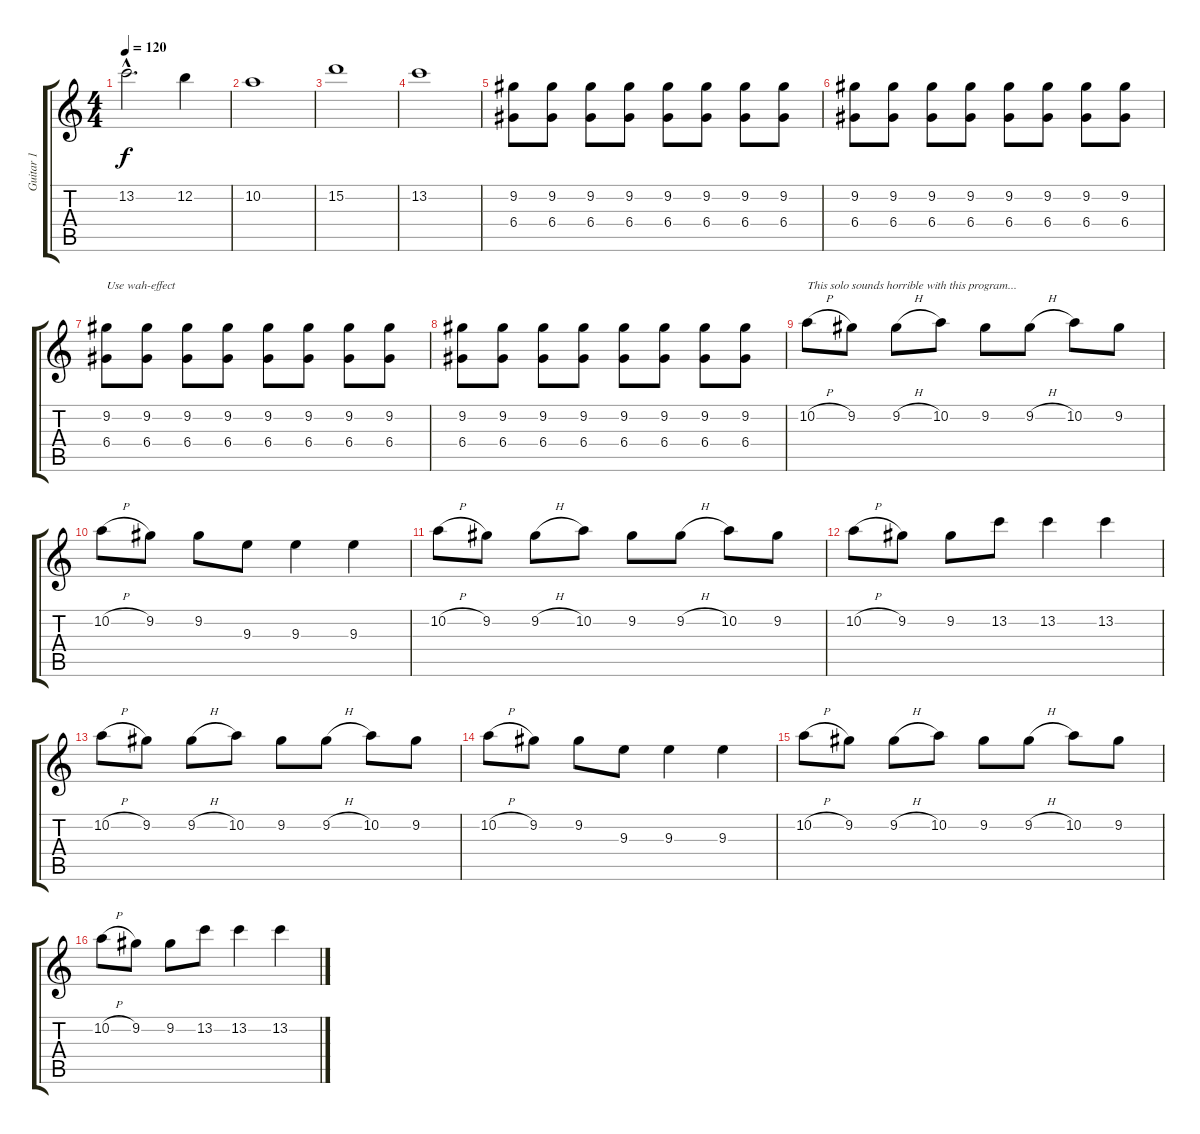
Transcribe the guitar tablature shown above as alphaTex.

\track ("Guitar 1" "Guitar 1") {instrument distortionguitar}
\staff {score tabs}
\tuning (E4 B3 G3 D3 A2 D2) {hide}
\ts (4 4)
\tempo 120
\clef g2
\ks c
13.2{hac}.2{d dy f} 12.2.4 |
10.2.1 |
15.2.1 |
13.2.1 |
(9.2 6.4).8{volume 13 instrument overdrivenguitar} (9.2 6.4).8 (9.2 6.4).8 (9.2 6.4).8 (9.2 6.4).8 (9.2 6.4).8 (9.2 6.4).8 (9.2 6.4).8 |
(9.2 6.4).8 (9.2 6.4).8 (9.2 6.4).8 (9.2 6.4).8 (9.2 6.4).8 (9.2 6.4).8 (9.2 6.4).8 (9.2 6.4).8 |
(9.2 6.4).8{txt "Use wah-effect"} (9.2 6.4).8 (9.2 6.4).8 (9.2 6.4).8 (9.2 6.4).8 (9.2 6.4).8 (9.2 6.4).8 (9.2 6.4).8 |
(9.2 6.4).8 (9.2 6.4).8 (9.2 6.4).8 (9.2 6.4).8 (9.2 6.4).8 (9.2 6.4).8 (9.2 6.4).8 (9.2 6.4).8 |
10.2{h}.8{txt "This solo sounds horrible with this program..."} 9.2.8 9.2{h}.8 10.2.8 9.2.8 9.2{h}.8 10.2.8 9.2.8 |
10.2{h}.8 9.2.8 9.2.8 9.3.8 9.3.4 9.3.4 |
10.2{h}.8 9.2.8 9.2{h}.8 10.2.8 9.2.8 9.2{h}.8 10.2.8 9.2.8 |
10.2{h}.8 9.2.8 9.2.8 13.2.8 13.2.4 13.2.4 |
10.2{h}.8 9.2.8 9.2{h}.8 10.2.8 9.2.8 9.2{h}.8 10.2.8 9.2.8 |
10.2{h}.8 9.2.8 9.2.8 9.3.8 9.3.4 9.3.4 |
10.2{h}.8 9.2.8 9.2{h}.8 10.2.8 9.2.8 9.2{h}.8 10.2.8 9.2.8 |
10.2{h}.8 9.2.8 9.2.8 13.2.8 13.2.4 13.2.4
